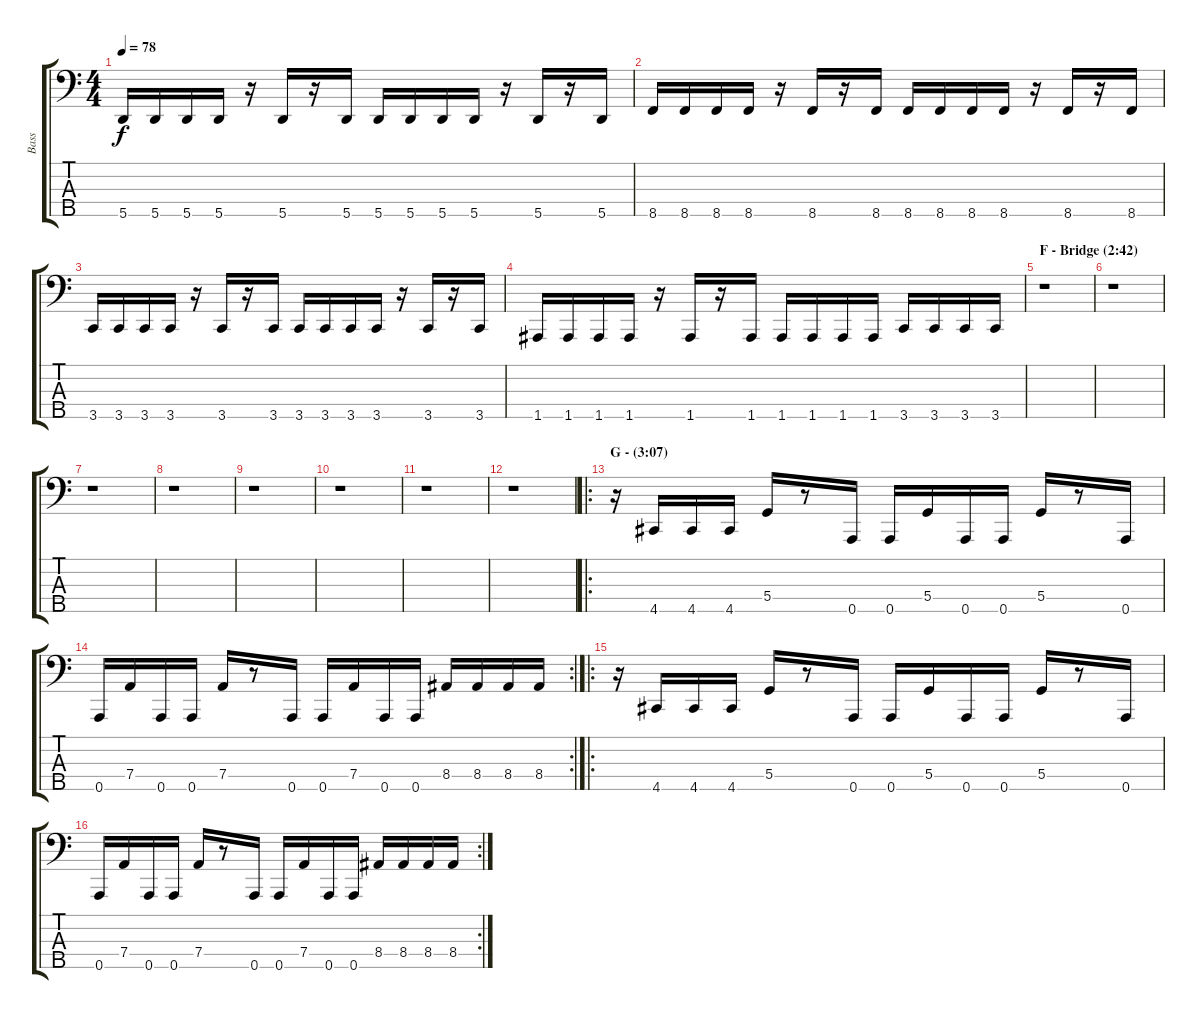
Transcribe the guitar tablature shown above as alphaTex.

\track ("Bass" "Bass") {instrument electricbasspick}
\staff {score tabs}
\tuning (F2 C2 G1 D1 A0) {hide}
\ts (4 4)
\tempo 78
\clef f4
\ks c
5.5.16{dy f} 5.5.16 5.5.16 5.5.16 r.16 5.5.16 r.16 5.5.16 5.5.16 5.5.16 5.5.16 5.5.16 r.16 5.5.16 r.16 5.5.16 |
8.5.16 8.5.16 8.5.16 8.5.16 r.16 8.5.16 r.16 8.5.16 8.5.16 8.5.16 8.5.16 8.5.16 r.16 8.5.16 r.16 8.5.16 |
3.5.16 3.5.16 3.5.16 3.5.16 r.16 3.5.16 r.16 3.5.16 3.5.16 3.5.16 3.5.16 3.5.16 r.16 3.5.16 r.16 3.5.16 |
1.5.16 1.5.16 1.5.16 1.5.16 r.16 1.5.16 r.16 1.5.16 1.5.16 1.5.16 1.5.16 1.5.16 3.5.16 3.5.16 3.5.16 3.5.16 |
\section ("" "F - Bridge (2:42)")
r.1 |
r.1 |
r.1 |
r.1 |
r.1 |
r.1 |
r.1 |
r.1 |
\ro
\section ("" "G - (3:07)")
r.16 4.5.16 4.5.16 4.5.16 5.4.16 r.8 0.5.16 0.5.16 5.4.16 0.5.16 0.5.16 5.4.16 r.8 0.5.16 |
\rc 2
0.5.16 7.4.16 0.5.16 0.5.16 7.4.16 r.8 0.5.16 0.5.16 7.4.16 0.5.16 0.5.16 8.4.16 8.4.16 8.4.16 8.4.16 |
\ro
r.16 4.5.16 4.5.16 4.5.16 5.4.16 r.8 0.5.16 0.5.16 5.4.16 0.5.16 0.5.16 5.4.16 r.8 0.5.16 |
\rc 2
0.5.16 7.4.16 0.5.16 0.5.16 7.4.16 r.8 0.5.16 0.5.16 7.4.16 0.5.16 0.5.16 8.4.16 8.4.16 8.4.16 8.4.16
